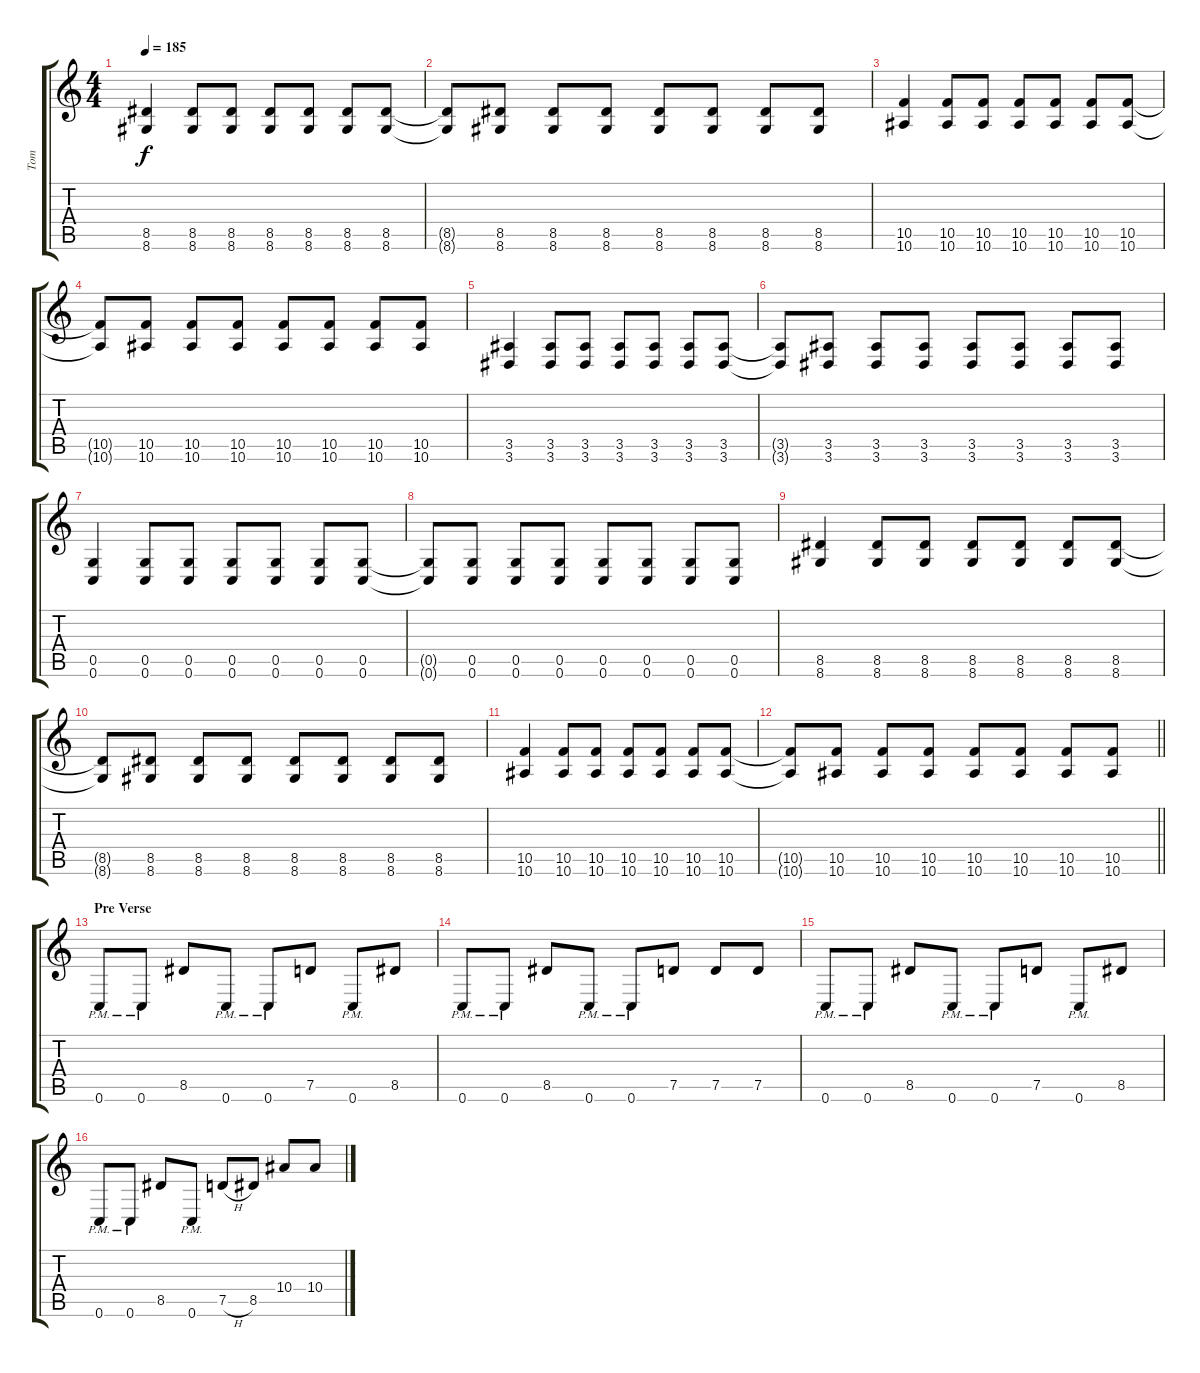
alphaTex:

\track ("Tom" "Tom") {instrument distortionguitar}
\staff {score tabs}
\tuning (D4 A3 F3 C3 G2 C2) {hide}
\ts (4 4)
\tempo 185
\clef g2
\ks c
(8.5 8.6).4{dy f} (8.5 8.6).8 (8.5 8.6).8 (8.5 8.6).8 (8.5 8.6).8 (8.5 8.6).8 (8.5 8.6).8 |
(8.5{t} 8.6{t}).8 (8.5 8.6).8 (8.5 8.6).8 (8.5 8.6).8 (8.5 8.6).8 (8.5 8.6).8 (8.5 8.6).8 (8.5 8.6).8 |
(10.5 10.6).4 (10.5 10.6).8 (10.5 10.6).8 (10.5 10.6).8 (10.5 10.6).8 (10.5 10.6).8 (10.5 10.6).8 |
(10.5{t} 10.6{t}).8 (10.5 10.6).8 (10.5 10.6).8 (10.5 10.6).8 (10.5 10.6).8 (10.5 10.6).8 (10.5 10.6).8 (10.5 10.6).8 |
(3.5 3.6).4 (3.5 3.6).8 (3.5 3.6).8 (3.5 3.6).8 (3.5 3.6).8 (3.5 3.6).8 (3.5 3.6).8 |
(3.5{t} 3.6{t}).8 (3.5 3.6).8 (3.5 3.6).8 (3.5 3.6).8 (3.5 3.6).8 (3.5 3.6).8 (3.5 3.6).8 (3.5 3.6).8 |
(0.5 0.6).4 (0.5 0.6).8 (0.5 0.6).8 (0.5 0.6).8 (0.5 0.6).8 (0.5 0.6).8 (0.5 0.6).8 |
(0.5{t} 0.6{t}).8 (0.5 0.6).8 (0.5 0.6).8 (0.5 0.6).8 (0.5 0.6).8 (0.5 0.6).8 (0.5 0.6).8 (0.5 0.6).8 |
(8.5 8.6).4 (8.5 8.6).8 (8.5 8.6).8 (8.5 8.6).8 (8.5 8.6).8 (8.5 8.6).8 (8.5 8.6).8 |
(8.5{t} 8.6{t}).8 (8.5 8.6).8 (8.5 8.6).8 (8.5 8.6).8 (8.5 8.6).8 (8.5 8.6).8 (8.5 8.6).8 (8.5 8.6).8 |
(10.5 10.6).4 (10.5 10.6).8 (10.5 10.6).8 (10.5 10.6).8 (10.5 10.6).8 (10.5 10.6).8 (10.5 10.6).8 |
\barLineRight lightlight
(10.5{t} 10.6{t}).8 (10.5 10.6).8 (10.5 10.6).8 (10.5 10.6).8 (10.5 10.6).8 (10.5 10.6).8 (10.5 10.6).8 (10.5 10.6).8 |
\section ("" "Pre Verse")
0.6{pm}.8 0.6{pm}.8 8.5.8 0.6{pm}.8 0.6{pm}.8 7.5.8 0.6{pm}.8 8.5.8 |
0.6{pm}.8 0.6{pm}.8 8.5.8 0.6{pm}.8 0.6{pm}.8 7.5.8 7.5.8 7.5.8 |
0.6{pm}.8 0.6{pm}.8 8.5.8 0.6{pm}.8 0.6{pm}.8 7.5.8 0.6{pm}.8 8.5.8 |
0.6{pm}.8 0.6{pm}.8 8.5.8 0.6{pm}.8 7.5{h}.8 8.5.8 10.4.8 10.4.8
